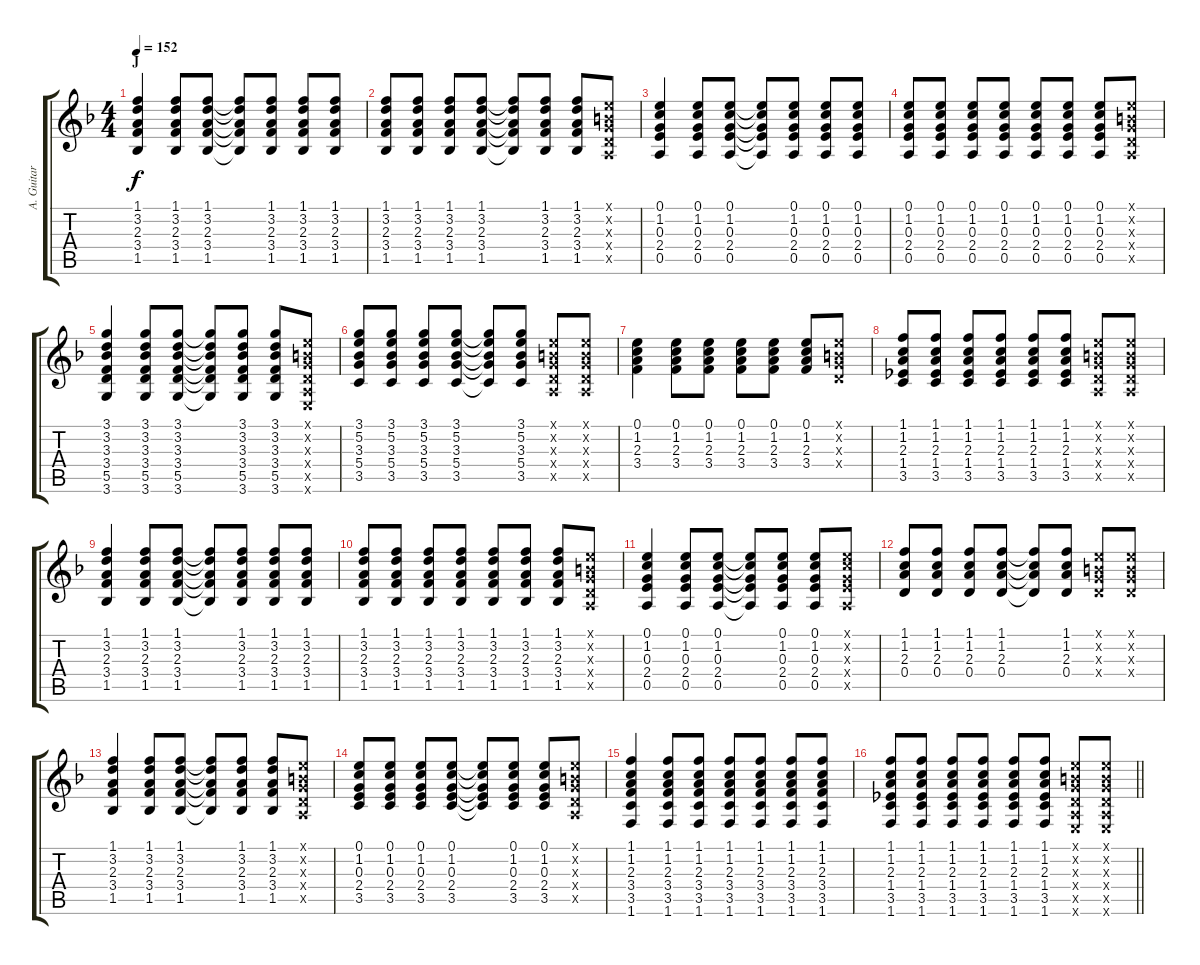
\track ("A. Guitar I" "A. Guitar ") {instrument acousticguitarsteel}
\staff {score tabs}
\tuning (E4 B3 G3 D3 A2 E2) {hide}
\ts (4 4)
\section ("" "J")
\tempo 152
\clef g2
\ks f
(1.1 3.2 2.3 3.4 1.5).4{dy f} (1.1 3.2 2.3 3.4 1.5).8 (1.1 3.2 2.3 3.4 1.5).8 (1.1{t} 3.2{t} 2.3{t} 3.4{t} 1.5{t}).8 (1.1 3.2 2.3 3.4 1.5).8 (1.1 3.2 2.3 3.4 1.5).8 (1.1 3.2 2.3 3.4 1.5).8 |
(1.1 3.2 2.3 3.4 1.5).8 (1.1 3.2 2.3 3.4 1.5).8 (1.1 3.2 2.3 3.4 1.5).8 (1.1 3.2 2.3 3.4 1.5).8 (1.1{t} 3.2{t} 2.3{t} 3.4{t} 1.5{t}).8 (1.1 3.2 2.3 3.4 1.5).8 (1.1 3.2 2.3 3.4 1.5).8 (0.1{x} 0.2{x} 0.3{x} 0.4{x} 0.5{x}).8 |
(0.1 1.2 0.3 2.4 0.5).4 (0.1 1.2 0.3 2.4 0.5).8 (0.1 1.2 0.3 2.4 0.5).8 (0.1{t} 1.2{t} 0.3{t} 2.4{t} 0.5{t}).8 (0.1 1.2 0.3 2.4 0.5).8 (0.1 1.2 0.3 2.4 0.5).8 (0.1 1.2 0.3 2.4 0.5).8 |
(0.1 1.2 0.3 2.4 0.5).8 (0.1 1.2 0.3 2.4 0.5).8 (0.1 1.2 0.3 2.4 0.5).8 (0.1 1.2 0.3 2.4 0.5).8 (0.1 1.2 0.3 2.4 0.5).8 (0.1 1.2 0.3 2.4 0.5).8 (0.1 1.2 0.3 2.4 0.5).8 (0.1{x} 0.2{x} 0.3{x} 0.4{x} 0.5{x}).8 |
(3.1 3.2 3.3 3.4 5.5 3.6).4 (3.1 3.2 3.3 3.4 5.5 3.6).8 (3.1 3.2 3.3 3.4 5.5 3.6).8 (3.1{t} 3.2{t} 3.3{t} 3.4{t} 5.5{t} 3.6{t}).8 (3.1 3.2 3.3 3.4 5.5 3.6).8 (3.1 3.2 3.3 3.4 5.5 3.6).8 (0.1{x} 0.2{x} 0.3{x} 0.4{x} 0.5{x} 0.6{x}).8 |
(3.1 5.2 3.3 5.4 3.5).8 (3.1 5.2 3.3 5.4 3.5).8 (3.1 5.2 3.3 5.4 3.5).8 (3.1 5.2 3.3 5.4 3.5).8 (3.1{t} 5.2{t} 3.3{t} 5.4{t} 3.5{t}).8 (3.1 5.2 3.3 5.4 3.5).8 (0.1{x} 0.2{x} 0.3{x} 0.4{x} 0.5{x}).8 (0.1{x} 0.2{x} 0.3{x} 0.4{x} 0.5{x}).8 |
(0.1 1.2 2.3 3.4).4 (0.1 1.2 2.3 3.4).8 (0.1 1.2 2.3 3.4).8 (0.1 1.2 2.3 3.4).8 (0.1 1.2 2.3 3.4).8 (0.1 1.2 2.3 3.4).8 (0.1{x} 0.2{x} 0.3{x} 0.4{x}).8 |
(1.1 1.2 2.3 1.4 3.5).8 (1.1 1.2 2.3 1.4 3.5).8 (1.1 1.2 2.3 1.4 3.5).8 (1.1 1.2 2.3 1.4 3.5).8 (1.1 1.2 2.3 1.4 3.5).8 (1.1 1.2 2.3 1.4 3.5).8 (0.1{x} 0.2{x} 0.3{x} 0.4{x} 0.5{x}).8 (0.1{x} 0.2{x} 0.3{x} 0.4{x} 0.5{x}).8 |
(1.1 3.2 2.3 3.4 1.5).4 (1.1 3.2 2.3 3.4 1.5).8 (1.1 3.2 2.3 3.4 1.5).8 (1.1{t} 3.2{t} 2.3{t} 3.4{t} 1.5{t}).8 (1.1 3.2 2.3 3.4 1.5).8 (1.1 3.2 2.3 3.4 1.5).8 (1.1 3.2 2.3 3.4 1.5).8 |
(1.1 3.2 2.3 3.4 1.5).8 (1.1 3.2 2.3 3.4 1.5).8 (1.1 3.2 2.3 3.4 1.5).8 (1.1 3.2 2.3 3.4 1.5).8 (1.1 3.2 2.3 3.4 1.5).8 (1.1 3.2 2.3 3.4 1.5).8 (1.1 3.2 2.3 3.4 1.5).8 (0.1{x} 0.2{x} 0.3{x} 0.4{x} 0.5{x}).8 |
(0.1 1.2 0.3 2.4 0.5).4 (0.1 1.2 0.3 2.4 0.5).8 (0.1 1.2 0.3 2.4 0.5).8 (0.1{t} 1.2{t} 0.3{t} 2.4{t} 0.5{t}).8 (0.1 1.2 0.3 2.4 0.5).8 (0.1 1.2 0.3 2.4 0.5).8 (0.1{x} 1.2{x} 0.3{x} 2.4{x} 0.5{x}).8 |
(1.1 1.2 2.3 0.4).8 (1.1 1.2 2.3 0.4).8 (1.1 1.2 2.3 0.4).8 (1.1 1.2 2.3 0.4).8 (1.1{t} 1.2{t} 2.3{t} 0.4{t}).8 (1.1 1.2 2.3 0.4).8 (0.1{x} 0.2{x} 0.3{x} 0.4{x}).8 (0.1{x} 0.2{x} 0.3{x} 0.4{x}).8 |
(1.1 3.2 2.3 3.4 1.5).4 (1.1 3.2 2.3 3.4 1.5).8 (1.1 3.2 2.3 3.4 1.5).8 (1.1{t} 3.2{t} 2.3{t} 3.4{t} 1.5{t}).8 (1.1 3.2 2.3 3.4 1.5).8 (1.1 3.2 2.3 3.4 1.5).8 (0.1{x} 0.2{x} 0.3{x} 0.4{x} 0.5{x}).8 |
(0.1 1.2 0.3 2.4 3.5).8 (0.1 1.2 0.3 2.4 3.5).8 (0.1 1.2 0.3 2.4 3.5).8 (0.1 1.2 0.3 2.4 3.5).8 (0.1{t} 1.2{t} 0.3{t} 2.4{t} 3.5{t}).8 (0.1 1.2 0.3 2.4 3.5).8 (0.1 1.2 0.3 2.4 3.5).8 (0.1{x} 0.2{x} 0.3{x} 0.4{x} 0.5{x}).8 |
(1.1 1.2 2.3 3.4 3.5 1.6).4 (1.1 1.2 2.3 3.4 3.5 1.6).8 (1.1 1.2 2.3 3.4 3.5 1.6).8 (1.1 1.2 2.3 3.4 3.5 1.6).8 (1.1 1.2 2.3 3.4 3.5 1.6).8 (1.1 1.2 2.3 3.4 3.5 1.6).8 (1.1 1.2 2.3 3.4 3.5 1.6).8 |
\barLineRight lightlight
(1.1 1.2 2.3 1.4 3.5 1.6).8 (1.1 1.2 2.3 1.4 3.5 1.6).8 (1.1 1.2 2.3 1.4 3.5 1.6).8 (1.1 1.2 2.3 1.4 3.5 1.6).8 (1.1 1.2 2.3 1.4 3.5 1.6).8 (1.1 1.2 2.3 1.4 3.5 1.6).8 (0.1{x} 0.2{x} 0.3{x} 0.4{x} 0.5{x} 0.6{x}).8 (0.1{x} 0.2{x} 0.3{x} 0.4{x} 0.5{x} 0.6{x}).8
